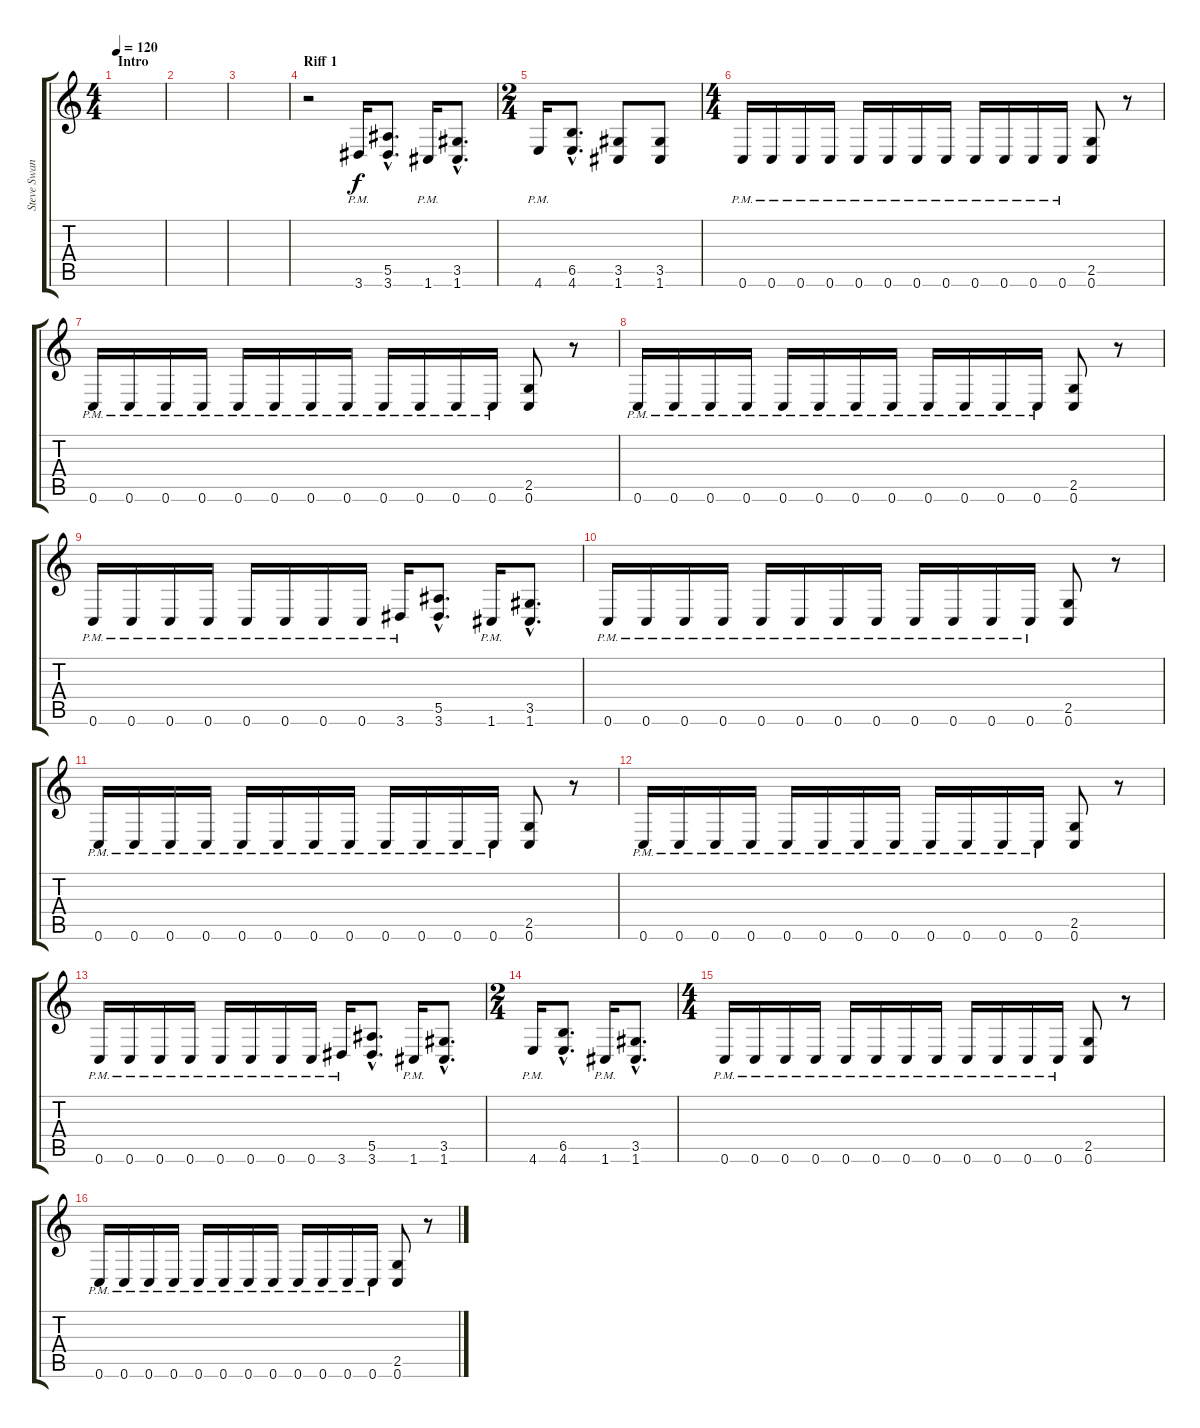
\track ("Steve Swanson (Solo)" "Steve Swan") {instrument overdrivenguitar}
\staff {score tabs}
\tuning (C4 G3 Eb3 Bb2 F2 C2) {hide}
\ts (4 4)
\section ("" "Intro")
\tempo 120
\clef g2
\ks c
|
|
|
\section ("" "Riff 1")
r.2 3.6{pm}.16 (5.5{hac} 3.6{hac}).8{d} 1.6{pm}.16 (3.5{hac} 1.6{hac}).8{d} |
\ts (2 4)
4.6{pm}.16 (6.5{hac} 4.6{hac}).8{d} (3.5 1.6).8 (3.5 1.6).8 |
\ts (4 4)
0.6{pm}.16 0.6{pm}.16 0.6{pm}.16 0.6{pm}.16 0.6{pm}.16 0.6{pm}.16 0.6{pm}.16 0.6{pm}.16 0.6{pm}.16 0.6{pm}.16 0.6{pm}.16 0.6{pm}.16 (2.5 0.6).8 r.8 |
0.6{pm}.16 0.6{pm}.16 0.6{pm}.16 0.6{pm}.16 0.6{pm}.16 0.6{pm}.16 0.6{pm}.16 0.6{pm}.16 0.6{pm}.16 0.6{pm}.16 0.6{pm}.16 0.6{pm}.16 (2.5 0.6).8 r.8 |
0.6{pm}.16 0.6{pm}.16 0.6{pm}.16 0.6{pm}.16 0.6{pm}.16 0.6{pm}.16 0.6{pm}.16 0.6{pm}.16 0.6{pm}.16 0.6{pm}.16 0.6{pm}.16 0.6{pm}.16 (2.5 0.6).8 r.8 |
0.6{pm}.16 0.6{pm}.16 0.6{pm}.16 0.6{pm}.16 0.6{pm}.16 0.6{pm}.16 0.6{pm}.16 0.6{pm}.16 3.6{pm}.16 (5.5{hac} 3.6{hac}).8{d} 1.6{pm}.16 (3.5{hac} 1.6{hac}).8{d} |
0.6{pm}.16 0.6{pm}.16 0.6{pm}.16 0.6{pm}.16 0.6{pm}.16 0.6{pm}.16 0.6{pm}.16 0.6{pm}.16 0.6{pm}.16 0.6{pm}.16 0.6{pm}.16 0.6{pm}.16 (2.5 0.6).8 r.8 |
0.6{pm}.16 0.6{pm}.16 0.6{pm}.16 0.6{pm}.16 0.6{pm}.16 0.6{pm}.16 0.6{pm}.16 0.6{pm}.16 0.6{pm}.16 0.6{pm}.16 0.6{pm}.16 0.6{pm}.16 (2.5 0.6).8 r.8 |
0.6{pm}.16 0.6{pm}.16 0.6{pm}.16 0.6{pm}.16 0.6{pm}.16 0.6{pm}.16 0.6{pm}.16 0.6{pm}.16 0.6{pm}.16 0.6{pm}.16 0.6{pm}.16 0.6{pm}.16 (2.5 0.6).8 r.8 |
0.6{pm}.16 0.6{pm}.16 0.6{pm}.16 0.6{pm}.16 0.6{pm}.16 0.6{pm}.16 0.6{pm}.16 0.6{pm}.16 3.6{pm}.16 (5.5{hac} 3.6{hac}).8{d} 1.6{pm}.16 (3.5{hac} 1.6{hac}).8{d} |
\ts (2 4)
4.6{pm}.16 (6.5{hac} 4.6{hac}).8{d} 1.6{pm}.16 (3.5{hac} 1.6{hac}).8{d} |
\ts (4 4)
0.6{pm}.16 0.6{pm}.16 0.6{pm}.16 0.6{pm}.16 0.6{pm}.16 0.6{pm}.16 0.6{pm}.16 0.6{pm}.16 0.6{pm}.16 0.6{pm}.16 0.6{pm}.16 0.6{pm}.16 (2.5 0.6).8 r.8 |
0.6{pm}.16 0.6{pm}.16 0.6{pm}.16 0.6{pm}.16 0.6{pm}.16 0.6{pm}.16 0.6{pm}.16 0.6{pm}.16 0.6{pm}.16 0.6{pm}.16 0.6{pm}.16 0.6{pm}.16 (2.5 0.6).8 r.8
